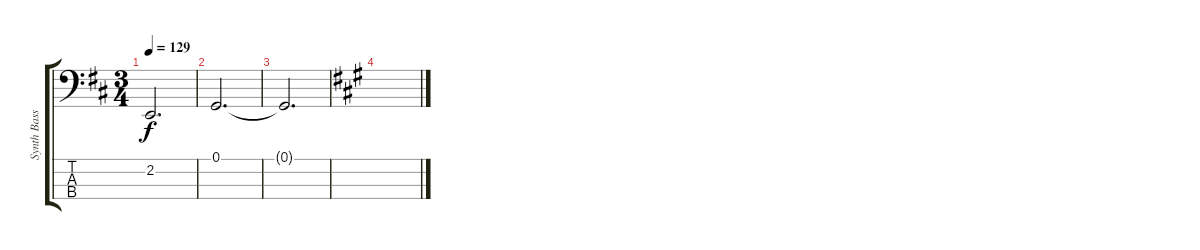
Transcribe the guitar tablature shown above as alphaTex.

\track ("Synth Bass" "Synth Bass") {instrument lead8bassandlead}
\staff {score tabs}
\tuning (G2 D2 A1 D1) {hide}
\ts (3 4)
\tempo 129
\clef f4
\ks bminor
2.2.2{d dy f} |
0.1.2{d} |
0.1{t}.2{d} |
\ks f#minor
